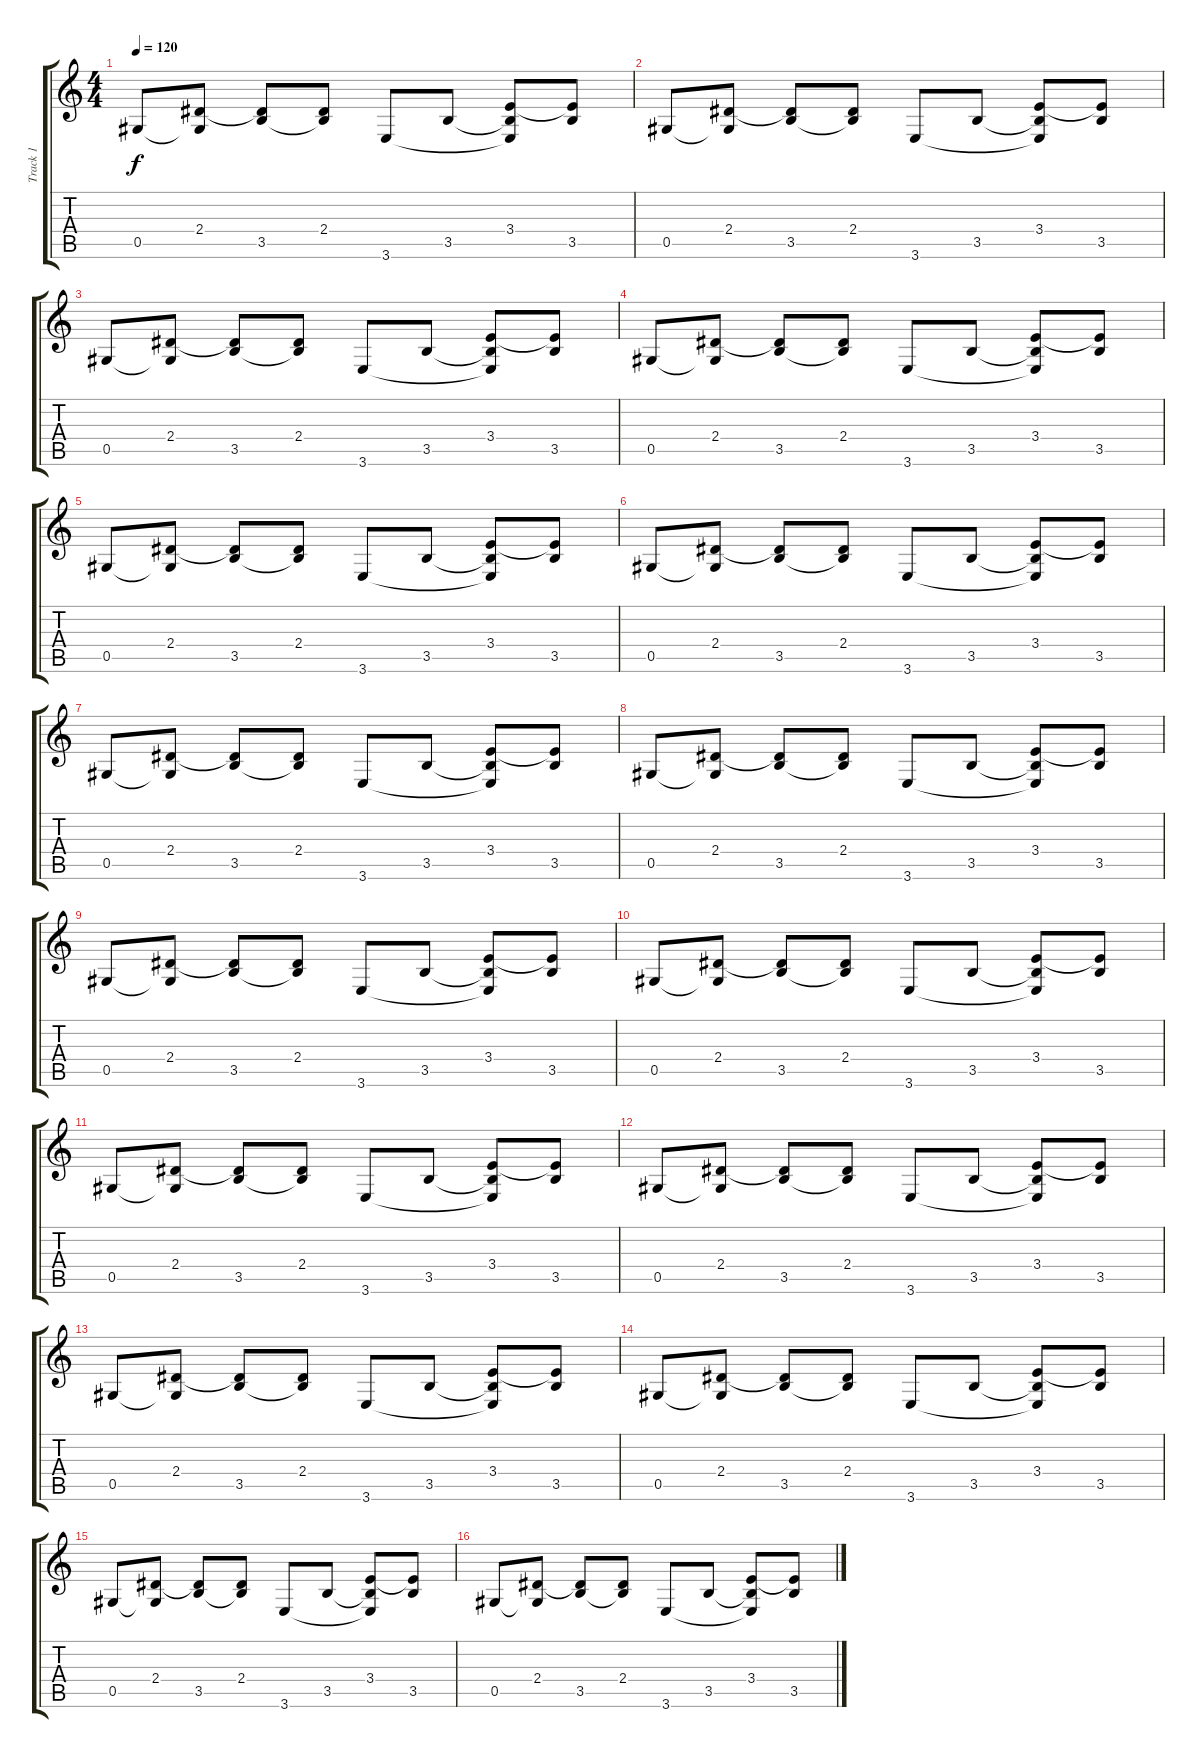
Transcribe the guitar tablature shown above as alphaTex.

\track ("Track 1" "Track 1") {instrument acousticguitarsteel}
\staff {score tabs}
\tuning (Eb4 Bb3 Gb3 Db3 Ab2 Db2) {hide}
\ts (4 4)
\tempo 120
\clef g2
\ks c
0.5.8{dy f} (2.4 0.5{t}).8 (2.4{t} 3.5).8 (2.4 3.5{t}).8 3.6.8 3.5.8 (3.4 3.5{t} 3.6{t}).8 (3.4{t} 3.5).8 |
0.5.8 (2.4 0.5{t}).8 (2.4{t} 3.5).8 (2.4 3.5{t}).8 3.6.8 3.5.8 (3.4 3.5{t} 3.6{t}).8 (3.4{t} 3.5).8 |
0.5.8 (2.4 0.5{t}).8 (2.4{t} 3.5).8 (2.4 3.5{t}).8 3.6.8 3.5.8 (3.4 3.5{t} 3.6{t}).8 (3.4{t} 3.5).8 |
0.5.8 (2.4 0.5{t}).8 (2.4{t} 3.5).8 (2.4 3.5{t}).8 3.6.8 3.5.8 (3.4 3.5{t} 3.6{t}).8 (3.4{t} 3.5).8 |
0.5.8 (2.4 0.5{t}).8 (2.4{t} 3.5).8 (2.4 3.5{t}).8 3.6.8 3.5.8 (3.4 3.5{t} 3.6{t}).8 (3.4{t} 3.5).8 |
0.5.8 (2.4 0.5{t}).8 (2.4{t} 3.5).8 (2.4 3.5{t}).8 3.6.8 3.5.8 (3.4 3.5{t} 3.6{t}).8 (3.4{t} 3.5).8 |
0.5.8 (2.4 0.5{t}).8 (2.4{t} 3.5).8 (2.4 3.5{t}).8 3.6.8 3.5.8 (3.4 3.5{t} 3.6{t}).8 (3.4{t} 3.5).8 |
0.5.8 (2.4 0.5{t}).8 (2.4{t} 3.5).8 (2.4 3.5{t}).8 3.6.8 3.5.8 (3.4 3.5{t} 3.6{t}).8 (3.4{t} 3.5).8 |
0.5.8 (2.4 0.5{t}).8 (2.4{t} 3.5).8 (2.4 3.5{t}).8 3.6.8 3.5.8 (3.4 3.5{t} 3.6{t}).8 (3.4{t} 3.5).8 |
0.5.8 (2.4 0.5{t}).8 (2.4{t} 3.5).8 (2.4 3.5{t}).8 3.6.8 3.5.8 (3.4 3.5{t} 3.6{t}).8 (3.4{t} 3.5).8 |
0.5.8 (2.4 0.5{t}).8 (2.4{t} 3.5).8 (2.4 3.5{t}).8 3.6.8 3.5.8 (3.4 3.5{t} 3.6{t}).8 (3.4{t} 3.5).8 |
0.5.8 (2.4 0.5{t}).8 (2.4{t} 3.5).8 (2.4 3.5{t}).8 3.6.8 3.5.8 (3.4 3.5{t} 3.6{t}).8 (3.4{t} 3.5).8 |
0.5.8 (2.4 0.5{t}).8 (2.4{t} 3.5).8 (2.4 3.5{t}).8 3.6.8 3.5.8 (3.4 3.5{t} 3.6{t}).8 (3.4{t} 3.5).8 |
0.5.8 (2.4 0.5{t}).8 (2.4{t} 3.5).8 (2.4 3.5{t}).8 3.6.8 3.5.8 (3.4 3.5{t} 3.6{t}).8 (3.4{t} 3.5).8 |
0.5.8 (2.4 0.5{t}).8 (2.4{t} 3.5).8 (2.4 3.5{t}).8 3.6.8 3.5.8 (3.4 3.5{t} 3.6{t}).8 (3.4{t} 3.5).8 |
0.5.8 (2.4 0.5{t}).8 (2.4{t} 3.5).8 (2.4 3.5{t}).8 3.6.8 3.5.8 (3.4 3.5{t} 3.6{t}).8 (3.4{t} 3.5).8
